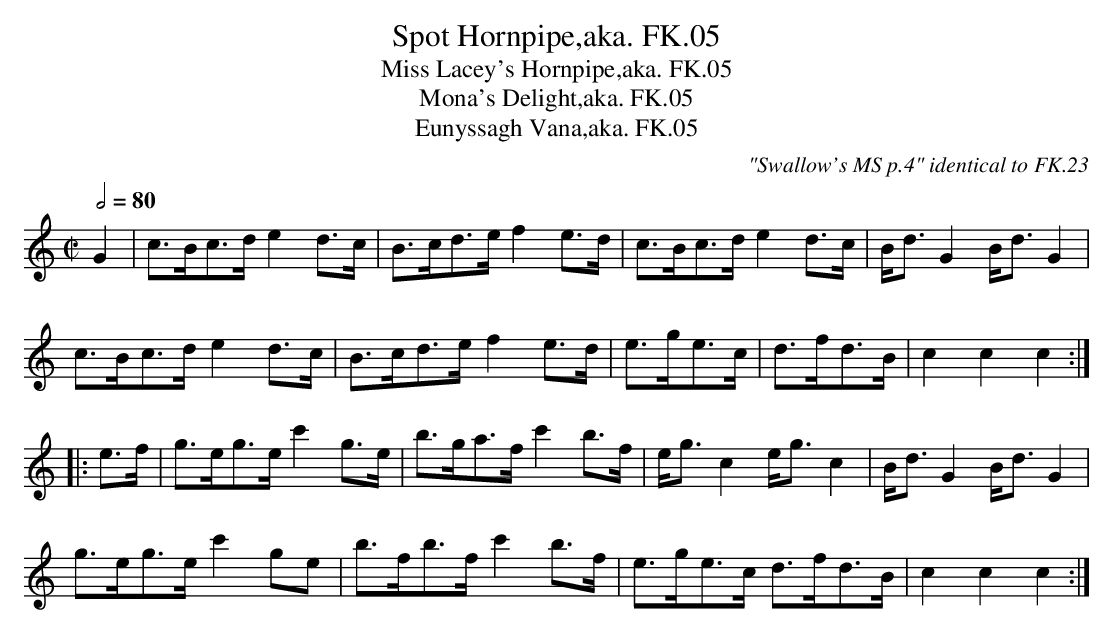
X:1
T:Spot Hornpipe,aka. FK.05
T:Miss Lacey's Hornpipe,aka. FK.05
T:Mona's Delight,aka. FK.05
T:Eunyssagh Vana,aka. FK.05
M:C|
L:1/8
Q:1/2=80
C:"Swallow's MS p.4" identical to FK.23
K:C
G2 | c>Bc>d e2 d>c | B>cd>e f2 e>d | c>Bc>d e2 d>c | B<d G2 B<d G2 |
c>Bc>d e2 d>c |B>cd>e f2 e>d | e>ge>c | d>fd>B | c2 c2 c2 :|
|:e>f | g>eg>e c'2 g>e | b>ga>f c'2 b>f | e<g c2 e<g c2 | B<d G2 B<d G2 |
g>eg>e c'2 ge | b>fb>f c'2 b>f | e>ge>c  d>fd>B | c2 c2 c2 :|
